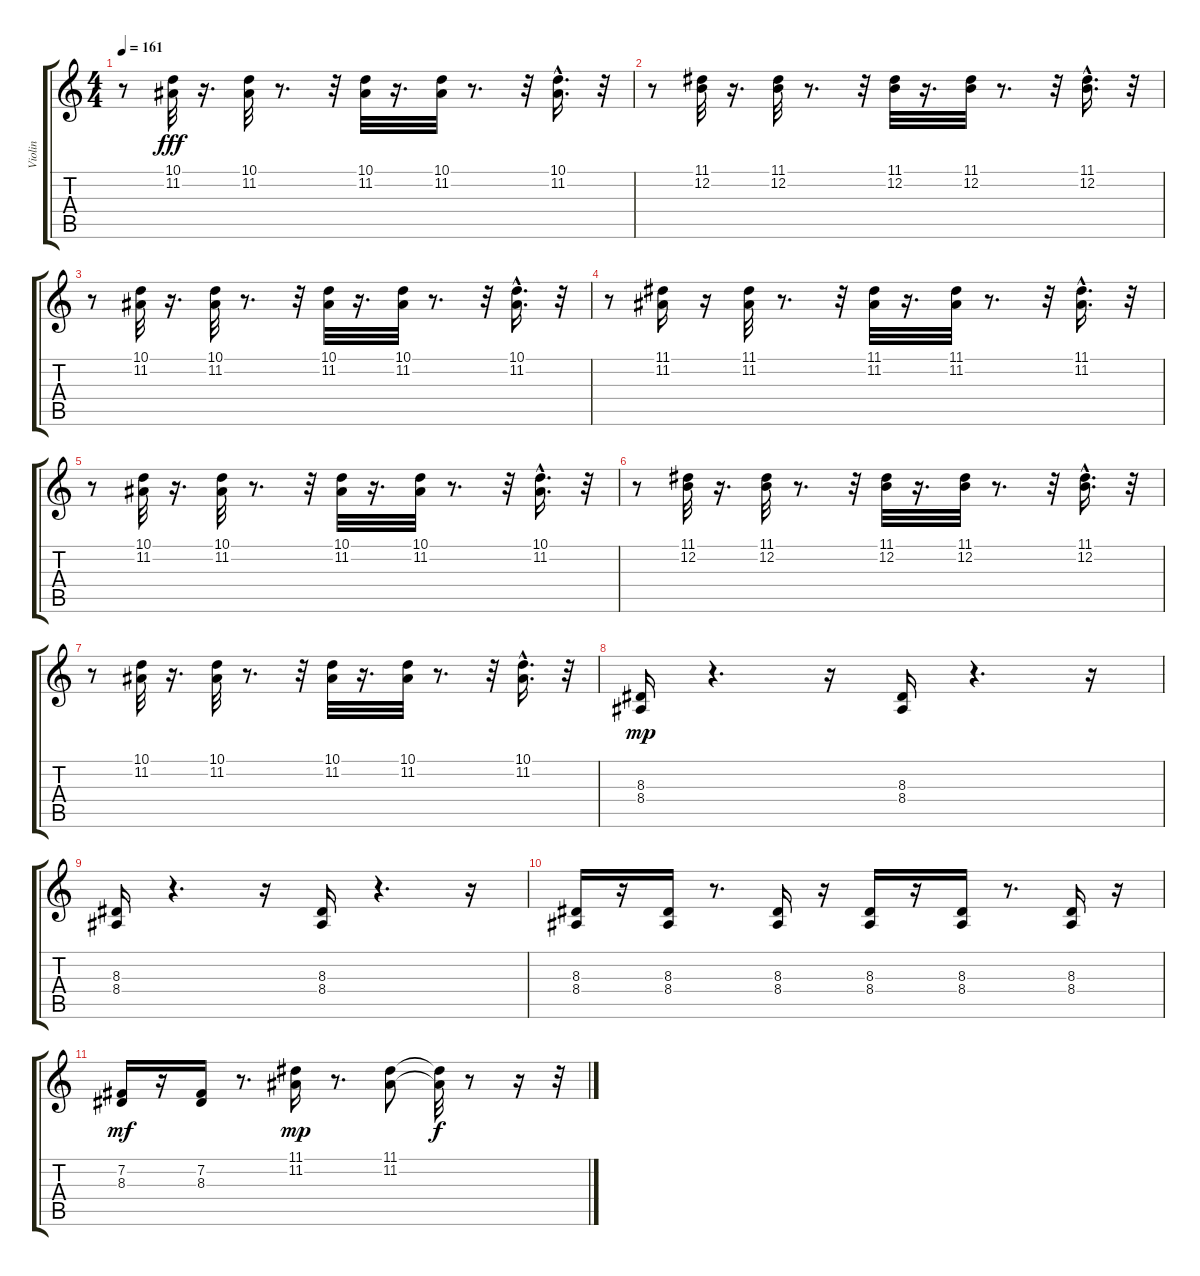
\track ("Violin" "Violin") {instrument violin}
\staff {score tabs}
\tuning (E4 B3 G3 D3 A2 E2) {hide}
\ts (4 4)
\tempo 161
\clef g2
\ks c
r.8{dy fff} (10.1 11.2).32 r.16{d} (10.1 11.2).32 r.8{d} r.32 (10.1 11.2).32 r.16{d} (10.1 11.2).32 r.8{d} r.32 (10.1{hac} 11.2{hac}).16{d} r.32 |
r.8 (11.1 12.2).32 r.16{d} (11.1 12.2).32 r.8{d} r.32 (11.1 12.2).32 r.16{d} (11.1 12.2).32 r.8{d} r.32 (11.1{hac} 12.2{hac}).16{d} r.32 |
r.8 (10.1 11.2).32 r.16{d} (10.1 11.2).32 r.8{d} r.32 (10.1 11.2).32 r.16{d} (10.1 11.2).32 r.8{d} r.32 (10.1{hac} 11.2{hac}).16{d} r.32 |
r.8 (11.1 11.2).16{balance 12} r.16 (11.1 11.2).32{balance 12} r.8{d} r.32 (11.1 11.2).32{balance 12} r.16{d} (11.1 11.2).32{balance 12} r.8{d} r.32 (11.1{hac} 11.2{hac}).16{d} r.32 |
r.8 (10.1 11.2).32 r.16{d} (10.1 11.2).32 r.8{d} r.32 (10.1 11.2).32 r.16{d} (10.1 11.2).32 r.8{d} r.32 (10.1{hac} 11.2{hac}).16{d} r.32 |
r.8 (11.1 12.2).32 r.16{d} (11.1 12.2).32 r.8{d} r.32 (11.1 12.2).32 r.16{d} (11.1 12.2).32 r.8{d} r.32 (11.1{hac} 12.2{hac}).16{d} r.32 |
r.8 (10.1 11.2).32 r.16{d} (10.1 11.2).32 r.8{d} r.32 (10.1 11.2).32 r.16{d} (10.1 11.2).32 r.8{d} r.32 (10.1{hac} 11.2{hac}).16{d} r.32 |
(8.3 8.4).16{dy mp} r.4{d} r.16 (8.3 8.4).16 r.4{d} r.16 |
(8.3 8.4).16 r.4{d} r.16 (8.3 8.4).16 r.4{d} r.16 |
(8.3 8.4).16 r.16 (8.3 8.4).16 r.8{d} (8.3 8.4).16 r.16 (8.3 8.4).16 r.16 (8.3 8.4).16 r.8{d} (8.3 8.4).16 r.16 |
(7.2 8.3).16{dy mf} r.16 (7.2 8.3).16 r.8{d} (11.1 11.2).16{dy mp} r.8{d} (11.1 11.2).8 (11.1{t} 11.2{t}).32{dy f} r.8 r.16 r.32
